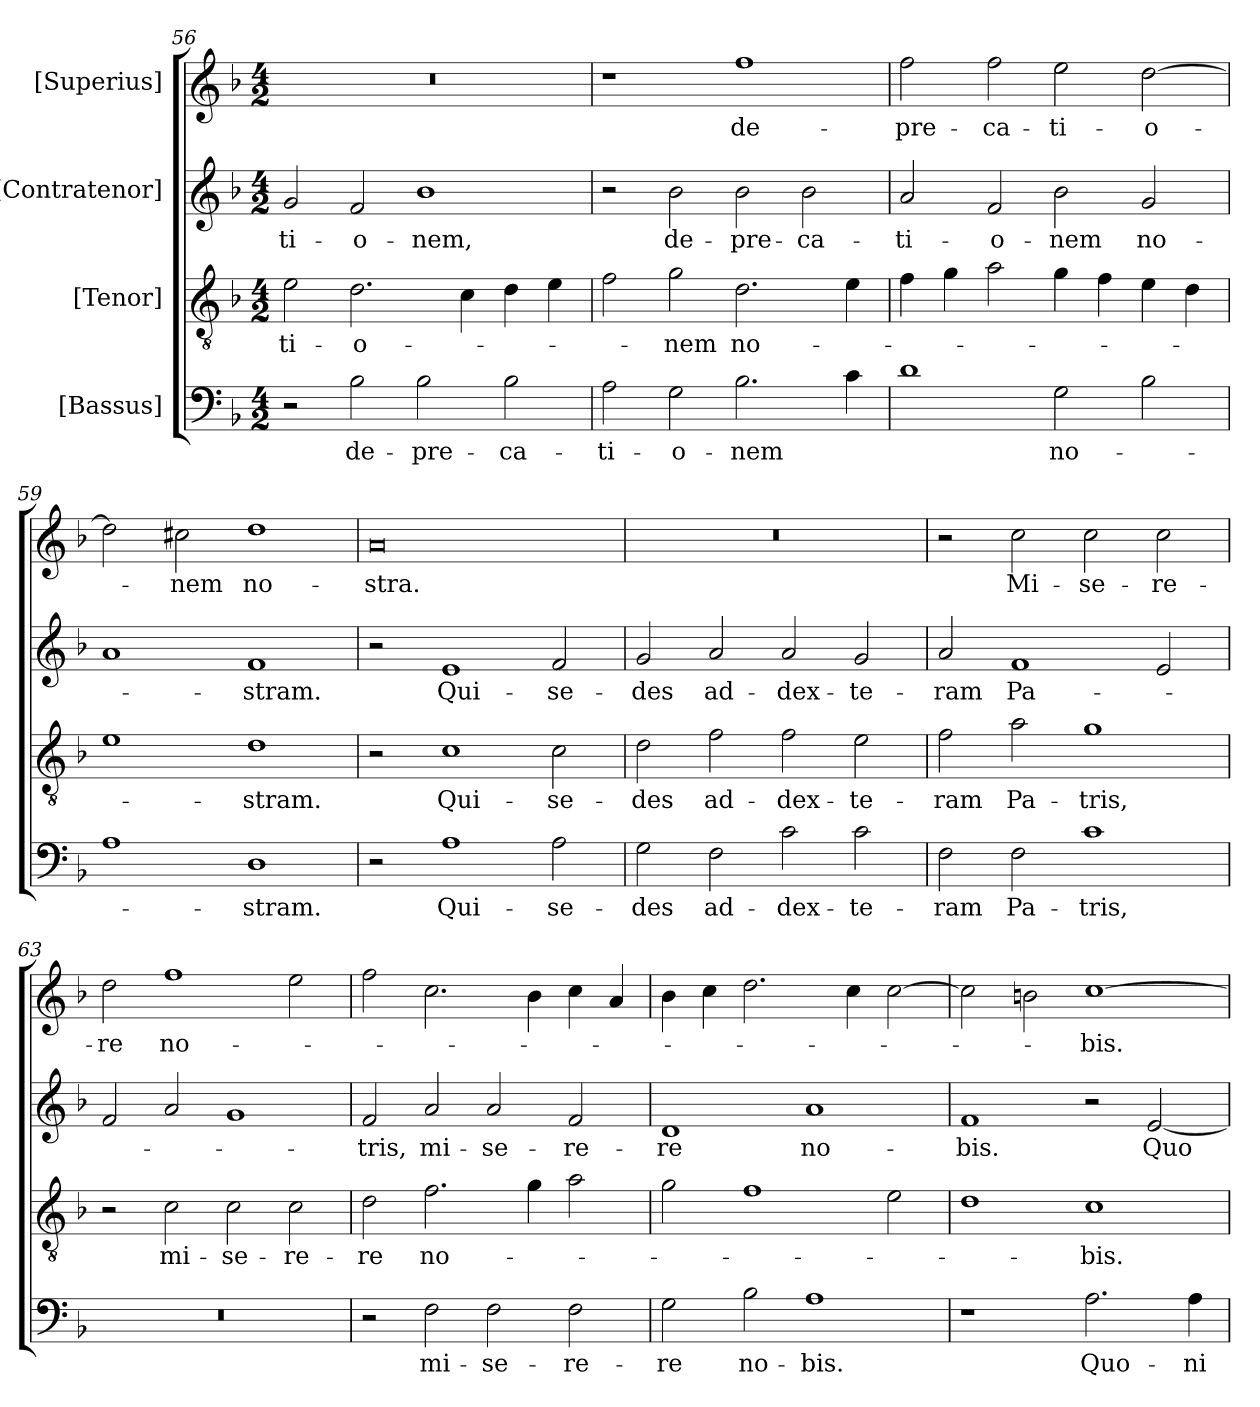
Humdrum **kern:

**kern	**text	**kern	**text	**kern	**text	**kern	**text
*part4	*part4	*part3	*part3	*part2	*part2	*part1	*part1
*staff4	*staff4	*staff3	*staff3	*staff2	*staff2	*staff1	*staff1
*I"[Bassus]	*	*I"[Tenor]	*	*I"[Contratenor]	*	*I"[Superius]	*
*clefF4	*	*clefGv2	*	*clefG2	*	*clefG2	*
*k[b-]	*	*k[b-]	*	*k[b-]	*	*k[b-]	*
*M4/2	*	*M4/2	*	*M4/2	*	*M4/2	*
=56	=56	=56	=56	=56	=56	=56	=56
2r	.	2e\	-ti-	2g/	-ti-	0r	.
2B-\	de-	2.d\	-o-	2f/	-o-	.	.
2B-\	-pre-	.	.	1b-\	-nem,	.	.
.	.	4c\	.	.	.	.	.
2B-\	-ca-	4d\	.	.	.	.	.
.	.	4e\	.	.	.	.	.
=57	=57	=57	=57	=57	=57	=57	=57
2A\	-ti-	2f\	.	2r	.	1r	.
2G\	-o-	2g\	-nem	2b-\	de-	.	.
2.B-\	-nem	2.d\	no-	2b-\	-pre-	1ff\	de-
.	.	.	.	2b-\	-ca-	.	.
4c\	.	4e\	.	.	.	.	.
=58	=58	=58	=58	=58	=58	=58	=58
1d\	.	4f\	.	2a/	-ti-	2ff\	-pre-
.	.	4g\	.	.	.	.	.
.	.	2a\	.	2f/	-o-	2ff\	-ca-
2G\	no-	4g\	.	2b-\	-nem	2ee\	-ti-
.	.	4f\	.	.	.	.	.
2B-\	.	4e\	.	2g/	no-	[2dd\	-o-
.	.	4d\	.	.	.	.	.
=59	=59	=59	=59	=59	=59	=59	=59
1A\	.	1e\	.	1a/	.	2dd\]	.
.	.	.	.	.	.	2cc#X\	-nem
1D\	-stram.	1d\	-stram.	1f/	-stram.	1dd\	no-
=60	=60	=60	=60	=60	=60	=60	=60
2r	.	2r	.	2r	.	0a/	-stra.
1A\	Qui-	1c\	Qui-	1e/	Qui-	.	.
2A\	se-	2c\	se-	2f/	se-	.	.
=61	=61	=61	=61	=61	=61	=61	=61
2G\	-des	2d\	-des	2g/	-des	0r	.
2F\	ad-	2f\	ad-	2a/	ad-	.	.
2c\	dex-	2f\	dex-	2a/	dex-	.	.
2c\	-te-	2e\	-te-	2g/	-te-	.	.
=62	=62	=62	=62	=62	=62	=62	=62
2F\	-ram	2f\	-ram	2a/	-ram	2r	.
2F\	Pa-	2a\	Pa-	1f/	Pa-	2cc\	Mi-
1c\	-tris,	1g\	-tris,	.	.	2cc\	-se-
.	.	.	.	2e/	.	2cc\	-re-
=63	=63	=63	=63	=63	=63	=63	=63
0r	.	2r	.	2f/	.	2dd\	-re
.	.	2c\	mi-	2a/	.	1ff\	no-
.	.	2c\	-se-	1g/	.	.	.
.	.	2c\	-re-	.	.	2ee\	.
=64	=64	=64	=64	=64	=64	=64	=64
2r	.	2d\	-re	2f/	-tris,	2ff\	.
2F\	mi-	2.f\	no-	2a/	mi-	2.cc\	.
2F\	-se-	.	.	2a/	-se-	.	.
.	.	4g\	.	.	.	4b-\	.
2F\	-re-	2a\	.	2f/	-re-	4cc\	.
.	.	.	.	.	.	4a/	.
=65	=65	=65	=65	=65	=65	=65	=65
2G\	-re	2g\	.	1d/	-re	4b-\	.
.	.	.	.	.	.	4cc\	.
2B-\	no-	1f\	.	.	.	2.dd\	.
1A\	-bis.	.	.	1a/	no-	.	.
.	.	.	.	.	.	4cc\	.
.	.	2e\	.	.	.	[2cc\	.
=66	=66	=66	=66	=66	=66	=66	=66
1r	.	1d\	.	1f/	-bis.	2cc\]	.
.	.	.	.	.	.	2bn\	.
2.A\	Quo-	1c\	-bis.	2r	.	[1cc\	-bis.
.	.	.	.	[2e/	Quo-	.	.
4A\	-ni-	.	.	.	.	.	.
=	=	=	=	=	=	=	=
*-	*-	*-	*-	*-	*-	*-	*-
